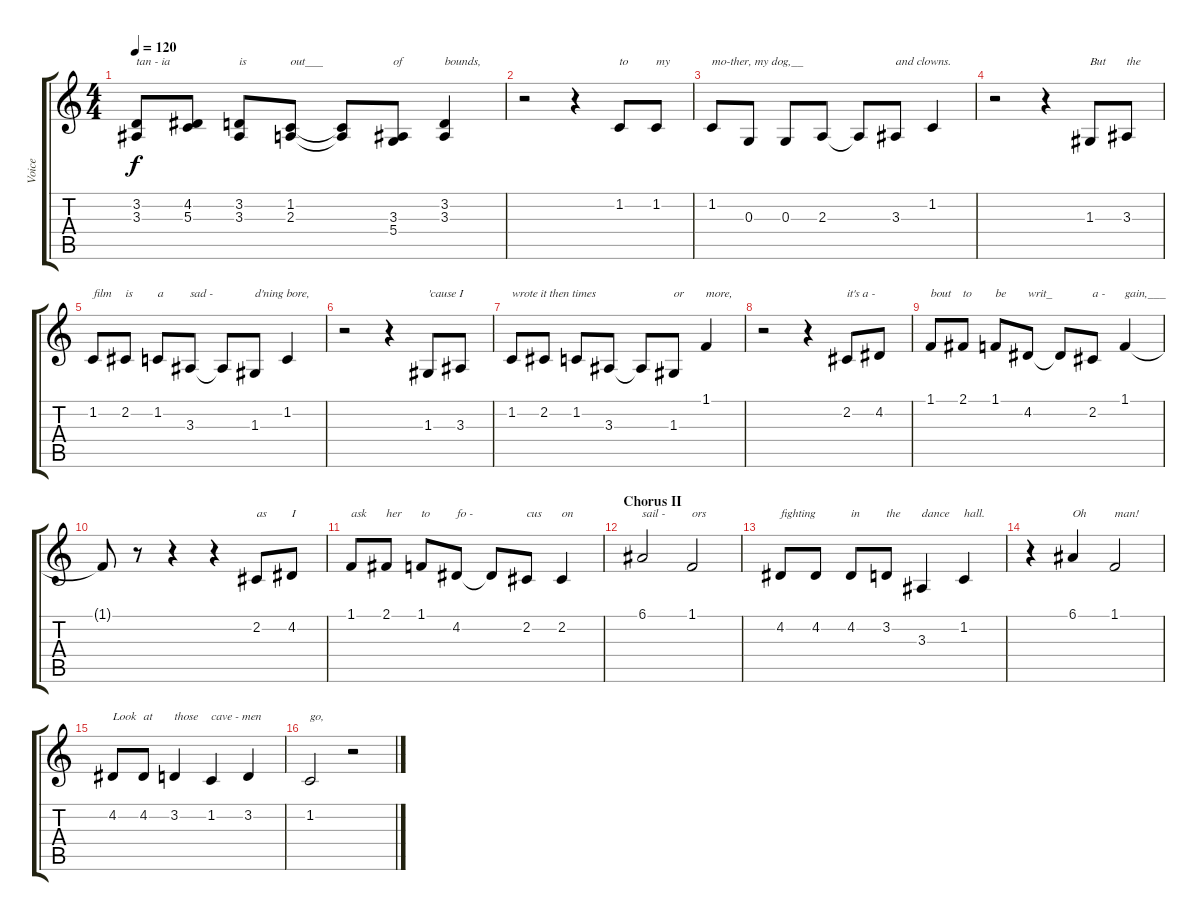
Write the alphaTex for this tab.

\track ("Voice" "Voice") {instrument lead2sawtooth}
\staff {score tabs}
\tuning (E4 B3 G3 D3 A2 E2) {hide}
\ts (4 4)
\tempo 120
\clef g2
\ks c
(3.2 3.3).8{txt "tan - ia" dy f} (4.2 5.3).8 (3.2 3.3).8{txt "is"} (1.2 2.3).8{txt "out___"} (1.2{t} 2.3{t}).8 (3.3 5.4).8{txt "of"} (3.2 3.3).4{txt "bounds,"} |
r.2 r.4 1.2.8{txt "to"} 1.2.8{txt "my"} |
1.2.8{txt "mo-ther, my dog,__"} 0.3.8 0.3.8 2.3.8 2.3{t}.8 3.3.8{txt "and clowns."} 1.2.4 |
r.2 r.4 1.3.8{txt "But"} 3.3.8{txt "the"} |
1.2.8{txt "film"} 2.2.8{txt "is"} 1.2.8{txt "a"} 3.3.8{txt "sad -"} 3.3{t}.8 1.3.8{txt "d'ning bore,"} 1.2.4 |
r.2 r.4 1.3.8{txt "'cause I"} 3.3.8 |
1.2.8{txt "wrote it then times"} 2.2.8 1.2.8 3.3.8 3.3{t}.8 1.3.8{txt "or"} 1.1.4{txt "more,"} |
r.2 r.4 2.2.8{txt "it's a -"} 4.2.8 |
1.1.8{txt "bout"} 2.1.8{txt "to"} 1.1.8{txt "be"} 4.2.8{txt "writ_"} 4.2{t}.8 2.2.8{txt "a -"} 1.1.4{txt "gain,___"} |
1.1{t}.8 r.8 r.4 r.4 2.2.8{txt "as"} 4.2.8{txt "I"} |
1.1.8{txt "ask"} 2.1.8{txt "her"} 1.1.8{txt "to"} 4.2.8{txt "fo -"} 4.2{t}.8 2.2.8{txt "cus"} 2.2.4{txt "on"} |
\section ("" "Chorus II")
6.1.2{txt "sail -"} 1.1.2{txt "ors"} |
4.2.8{txt "fighting"} 4.2.8 4.2.8{txt "in"} 3.2.8{txt "the"} 3.3.4{txt "dance"} 1.2.4{txt "hall."} |
r.4 6.1.4{txt "Oh"} 1.1.2{txt "man!"} |
4.2.8{txt "Look"} 4.2.8{txt "at"} 3.2.4{txt "those"} 1.2.4{txt "cave - men"} 3.2.4 |
1.2.2{txt "go,"} r.2
